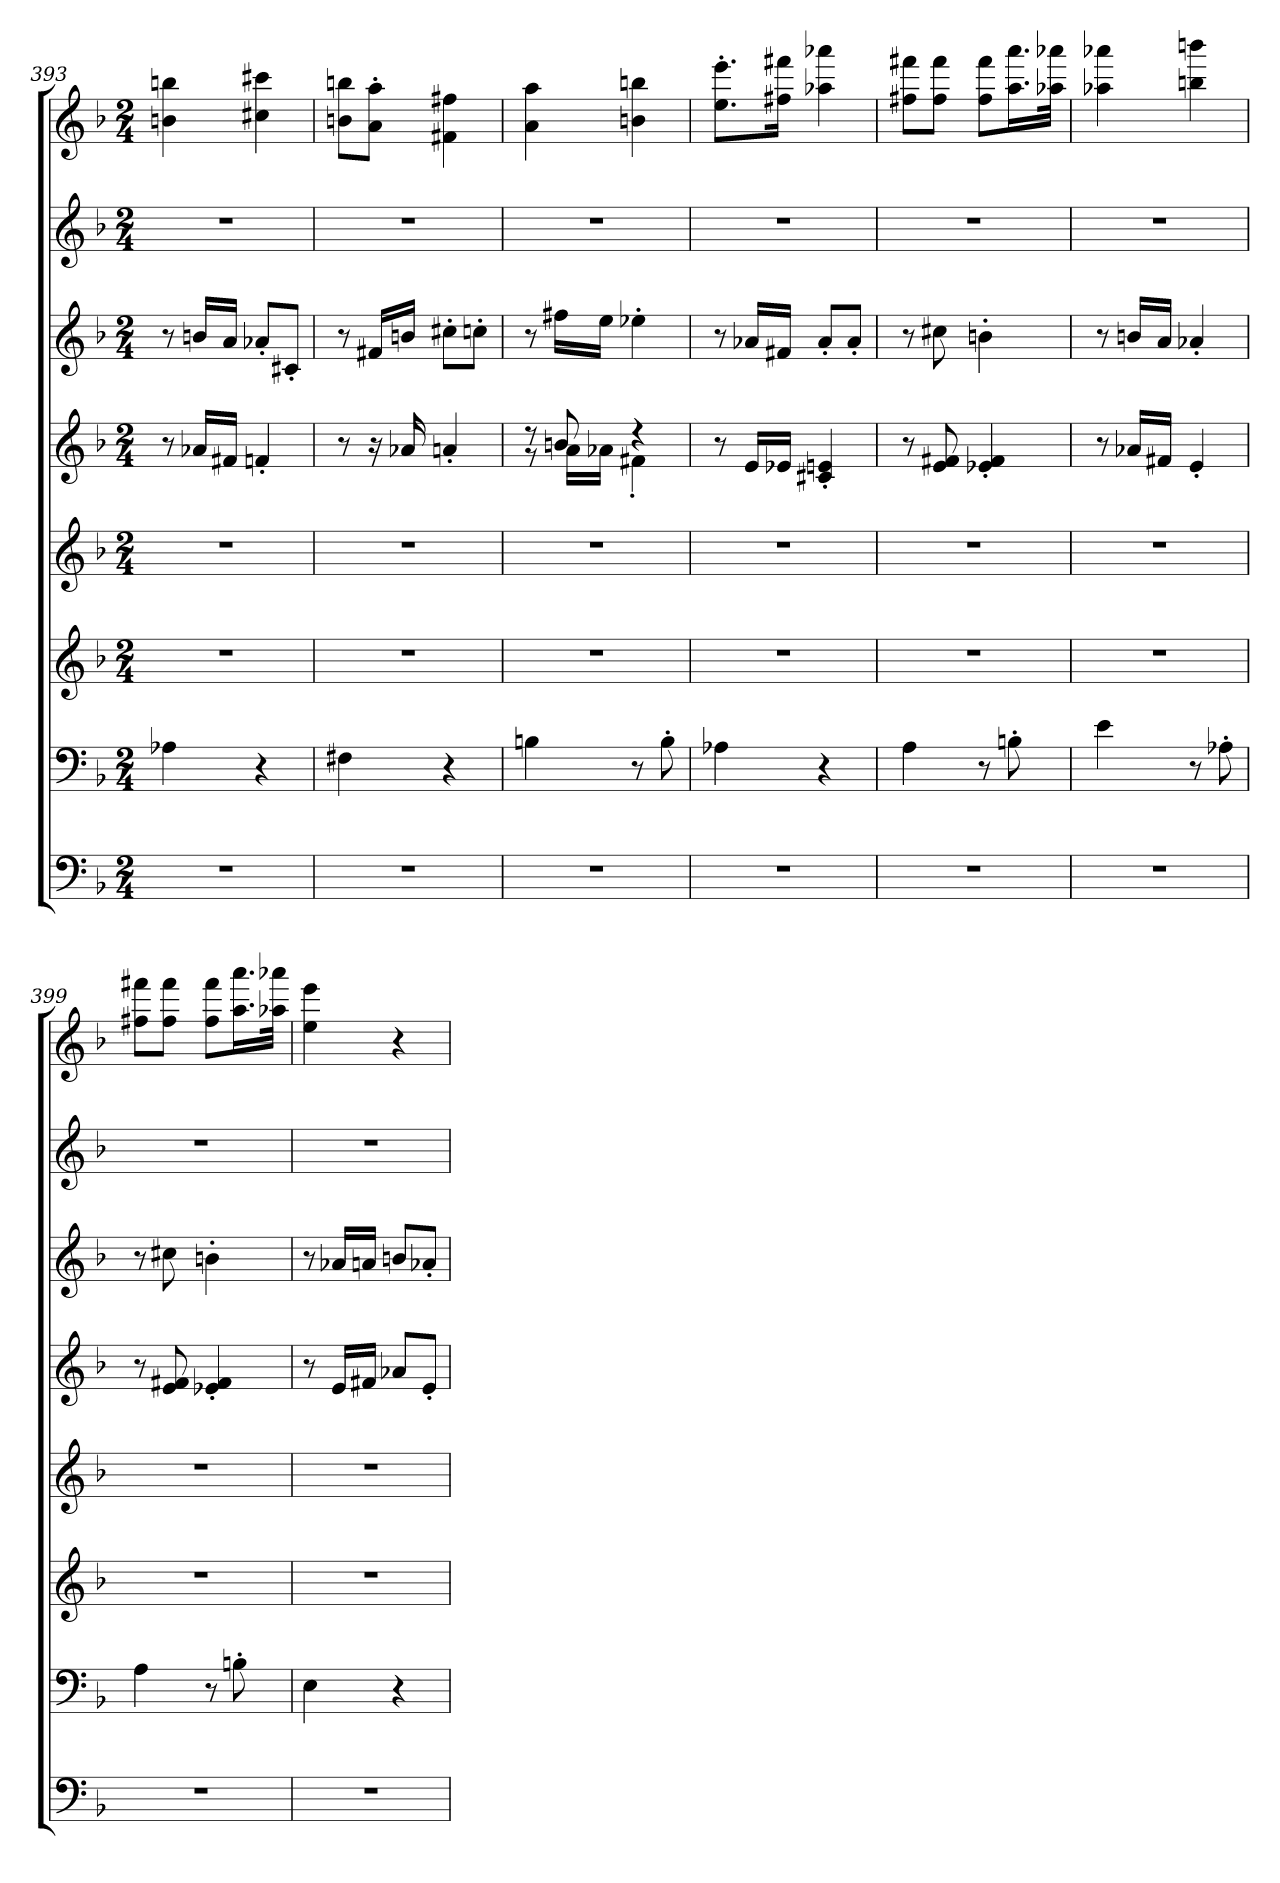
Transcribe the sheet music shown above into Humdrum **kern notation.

**kern	**kern	**kern	**kern	**kern	**kern	**kern	**kern
*part5	*part5	*part4	*part4	*part3	*part3	*part2	*part1
*staff8	*staff7	*staff6	*staff5	*staff4	*staff3	*staff2	*staff1
!!LO:PB:g=z
*clefF4	*clefF4	*clefG2	*clefG2	*clefG2	*clefG2	*clefG2	*clefG2
*k[b-]	*k[b-]	*k[b-]	*k[b-]	*k[b-]	*k[b-]	*k[b-]	*k[b-]
*M2/4	*M2/4	*M2/4	*M2/4	*M2/4	*M2/4	*M2/4	*M2/4
*MM96	*MM96	*MM96	*MM96	*MM96	*MM96	*MM96	*MM96
=393	=393	=393	=393	=393	=393	=393	=393
2r	4A-X\	2r	2r	8r	8r	2r	4bn\ 4bbn\
.	.	.	.	16a-X/LL	16bn/LL	.	.
.	.	.	.	16f#X/JJ	16a/JJ	.	.
.	4r	.	.	4fn'/	8a-X'/L	.	4cc#X\ 4ccc#X\
.	.	.	.	.	8c#X'/J	.	.
=394	=394	=394	=394	=394	=394	=394	=394
2r	4F#X\	2r	2r	8r	8r	2r	8bn\ 8bbn\L
.	.	.	.	16r	16f#X/LL	.	8a\' 8aa\'J
.	.	.	.	16a-X/	16bn/JJ	.	.
.	4r	.	.	4an'/	8cc#X'\L	.	4f#X\ 4ff#X\
.	.	.	.	.	8ccn'\J	.	.
=395	=395	=395	=395	=395	=395	=395	=395
*	*	*	*	*	*	*	*MM96
*	*	*	*	*^	*	*	*
2r	4Bn\	2r	2r	8r	8r	8r	2r	4a\ 4aa\
.	.	.	.	8bn/	16a\LL	16ff#X\LL	.	.
.	.	.	.	.	16a-X\JJ	16ee\JJ	.	.
.	8r	.	.	4r	4f#X'\	4ee-X'\	.	4bn\ 4bbn\
.	8B'\	.	.	.	.	.	.	.
*	*	*	*	*v	*v	*	*	*
=396	=396	=396	=396	=396	=396	=396	=396
2r	4A-X\	2r	2r	8r	8r	2r	8.ee\' 8.eee\'L
.	.	.	.	16e/LL	16a-X/LL	.	.
.	.	.	.	16e-X/JJ	16f#X/JJ	.	16ff#X\ 16fff#X\Jk
.	4r	.	.	4c#X/' 4en/'	8a-'/L	.	4aa-X\ 4aaa-X\
.	.	.	.	.	8a-'/J	.	.
!!LO:PB:g=z
=397	=397	=397	=397	=397	=397	=397	=397
*	*	*	*	*	*	*	*MM96
2r	4A\	2r	2r	8r	8r	2r	8ff#X\ 8fff#X\L
.	.	.	.	8e/ 8f#X/	8cc#X\	.	8ff#\ 8fff#\J
.	8r	.	.	4e-X/' 4f#/'	4bn'\	.	8ff#\ 8fff#\L
.	8Bn'\	.	.	.	.	.	16.aa\ 16.aaa\L
.	.	.	.	.	.	.	32aa-X\ 32aaa-X\JJk
=398	=398	=398	=398	=398	=398	=398	=398
2r	4e\	2r	2r	8r	8r	2r	4aa-X\ 4aaa-X\
.	.	.	.	16a-X/LL	16bn/LL	.	.
.	.	.	.	16f#X/JJ	16a/JJ	.	.
.	8r	.	.	4e'/	4a-X'/	.	4bbn\ 4bbbn\
.	8A-X'\	.	.	.	.	.	.
=399	=399	=399	=399	=399	=399	=399	=399
*	*	*	*	*	*	*	*MM96
2r	4A\	2r	2r	8r	8r	2r	8ff#X\ 8fff#X\L
.	.	.	.	8e/ 8f#X/	8cc#X\	.	8ff#\ 8fff#\J
.	8r	.	.	4e-X/' 4f#/'	4bn'\	.	8ff#\ 8fff#\L
.	8Bn'\	.	.	.	.	.	16.aa\ 16.aaa\L
.	.	.	.	.	.	.	32aa-X\ 32aaa-X\JJk
=400	=400	=400	=400	=400	=400	=400	=400
*	*	*	*	*	*	*	*MM96
2r	4E\	2r	2r	8r	8r	2r	4ee\ 4eee\
.	.	.	.	16e/LL	16a-X/LL	.	.
.	.	.	.	16f#X/JJ	16an/JJ	.	.
.	4r	.	.	8a-X/L	8bn/L	.	4r
.	.	.	.	8e'/J	8a-X'/J	.	.
=	=	=	=	=	=	=	=
*-	*-	*-	*-	*-	*-	*-	*-
